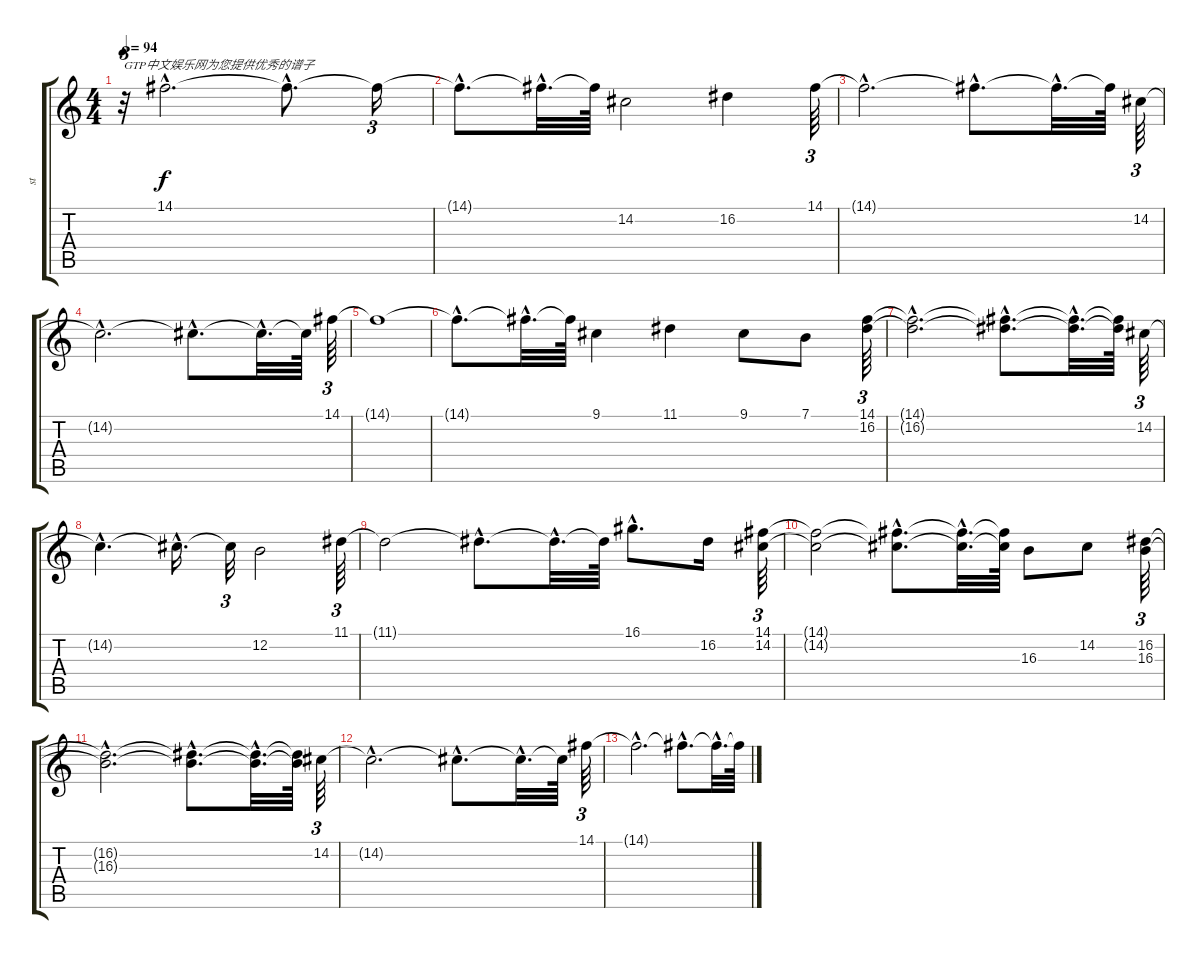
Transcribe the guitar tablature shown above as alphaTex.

\track ("st" "st") {instrument stringensemble1}
\staff {score tabs}
\tuning (E4 B3 G3 D3 A2 E2) {hide}
\ts (4 4)
\tempo 94
\clef g2
\ks c
r.32{tu (3 2) txt "GTP中文娱乐网为您提供优秀的谱子" dy f instrument stringensemble1} 14.1{hac}.2{d} 14.1{hac t}.8{d} 14.1{t}.16{tu (3 2)} |
14.1{hac t}.8{d} 14.1{hac t}.32{d} 14.1{t}.64 14.2.2 16.2.4 14.1.64{tu (3 2)} |
14.1{hac t}.2{d} 14.1{hac t}.8{d} 14.1{hac t}.32{d} 14.1{t}.64 14.2.64{tu (3 2)} |
14.2{hac t}.2{d} 14.2{hac t}.8{d} 14.2{hac t}.32{d} 14.2{t}.64 14.1.64{tu (3 2)} |
14.1{t}.1 |
14.1{hac t}.8{d} 14.1{hac t}.32{d} 14.1{t}.64 9.1.4 11.1.4 9.1.8 7.1.8 (14.1 16.2).64{tu (3 2)} |
(14.1{hac t} 16.2{hac t}).2{d} (14.1{hac t} 16.2{hac t}).8{d} (14.1{hac t} 16.2{hac t}).32{d} (14.1{t} 16.2{t}).64 14.2.64{tu (3 2)} |
14.2{hac t}.4{d} 14.2{hac t}.16{d} 14.2{t}.32{tu (3 2)} 12.2.2 11.1.64{tu (3 2)} |
11.1{t}.2 11.1{hac t}.8{d} 11.1{hac t}.32{d} 11.1{t}.64 16.1{hac}.8{d} 16.2.16 (14.1 14.2).64{tu (3 2)} |
(14.1{t} 14.2{t}).2 (14.1{hac t} 14.2{hac t}).8{d} (14.1{hac t} 14.2{hac t}).32{d} (14.1{t} 14.2{t}).64 16.3.8 14.2.8 (16.2 16.3).64{tu (3 2)} |
(16.2{hac t} 16.3{hac t}).2{d} (16.2{hac t} 16.3{hac t}).8{d} (16.2{hac t} 16.3{hac t}).32{d} (16.2{t} 16.3{t}).64 14.2.64{tu (3 2)} |
14.2{hac t}.2{d} 14.2{hac t}.8{d} 14.2{hac t}.32{d} 14.2{t}.64 14.1.64{tu (3 2)} |
14.1{hac t}.2{d} 14.1{hac t}.8{d} 14.1{hac t}.32{d} 14.1{t}.64
